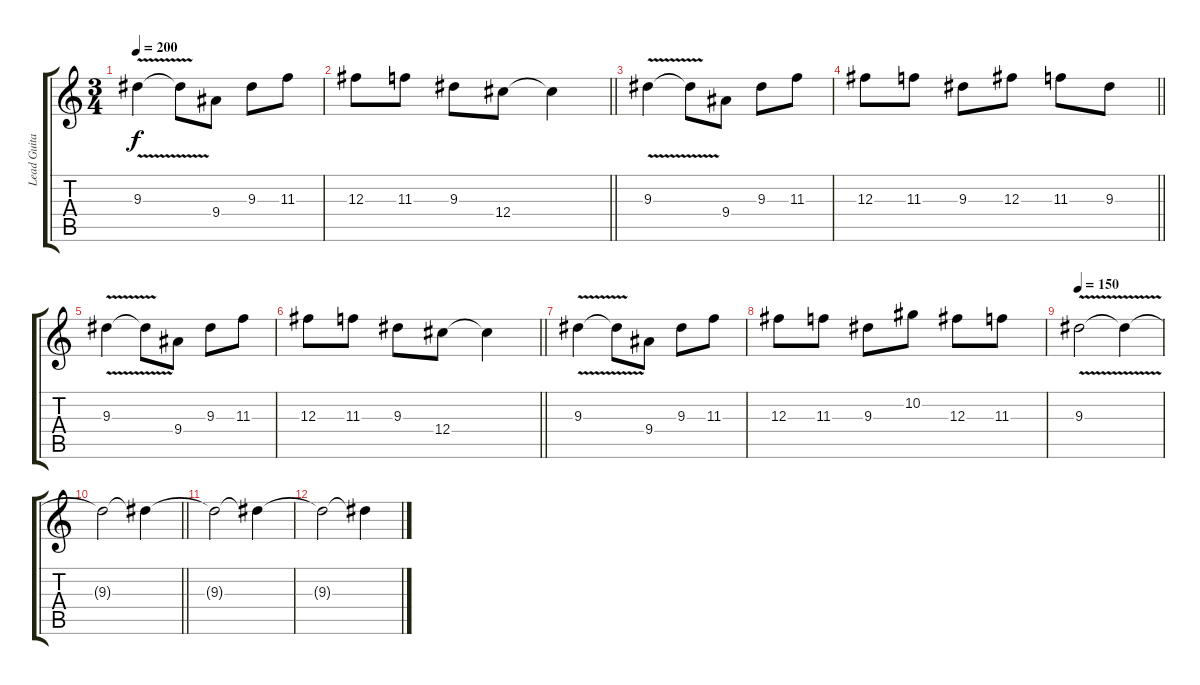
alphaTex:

\track ("Lead Guitar" "Lead Guita") {instrument acousticguitarsteel}
\staff {score tabs}
\tuning (Eb4 Bb3 Gb3 Db3 Ab2 Eb2) {hide}
\ts (3 4)
\tempo 200
\clef g2
\ks c
9.3{v}.4{dy f} 9.3{t}.8 9.4.8 9.3.8 11.3.8 |
\barLineRight lightlight
12.3.8 11.3.8 9.3.8 12.4.8 12.4{t}.4 |
9.3{v}.4 9.3{t}.8 9.4.8 9.3.8 11.3.8 |
\barLineRight lightlight
12.3.8 11.3.8 9.3.8 12.3.8 11.3.8 9.3.8 |
9.3{v}.4 9.3{t}.8 9.4.8 9.3.8 11.3.8 |
\barLineRight lightlight
12.3.8 11.3.8 9.3.8 12.4.8 12.4{t}.4 |
9.3{v}.4 9.3{t}.8 9.4.8 9.3.8 11.3.8 |
12.3.8 11.3.8 9.3.8 10.2.8 12.3.8 11.3.8 |
\tempo 120
\tempo 150
9.3{v}.2 9.3{t}.4 |
\barLineRight lightlight
9.3{t}.2 9.3{t}.4 |
9.3{t}.2 9.3{t}.4 |
9.3{t}.2 9.3{t}.4
